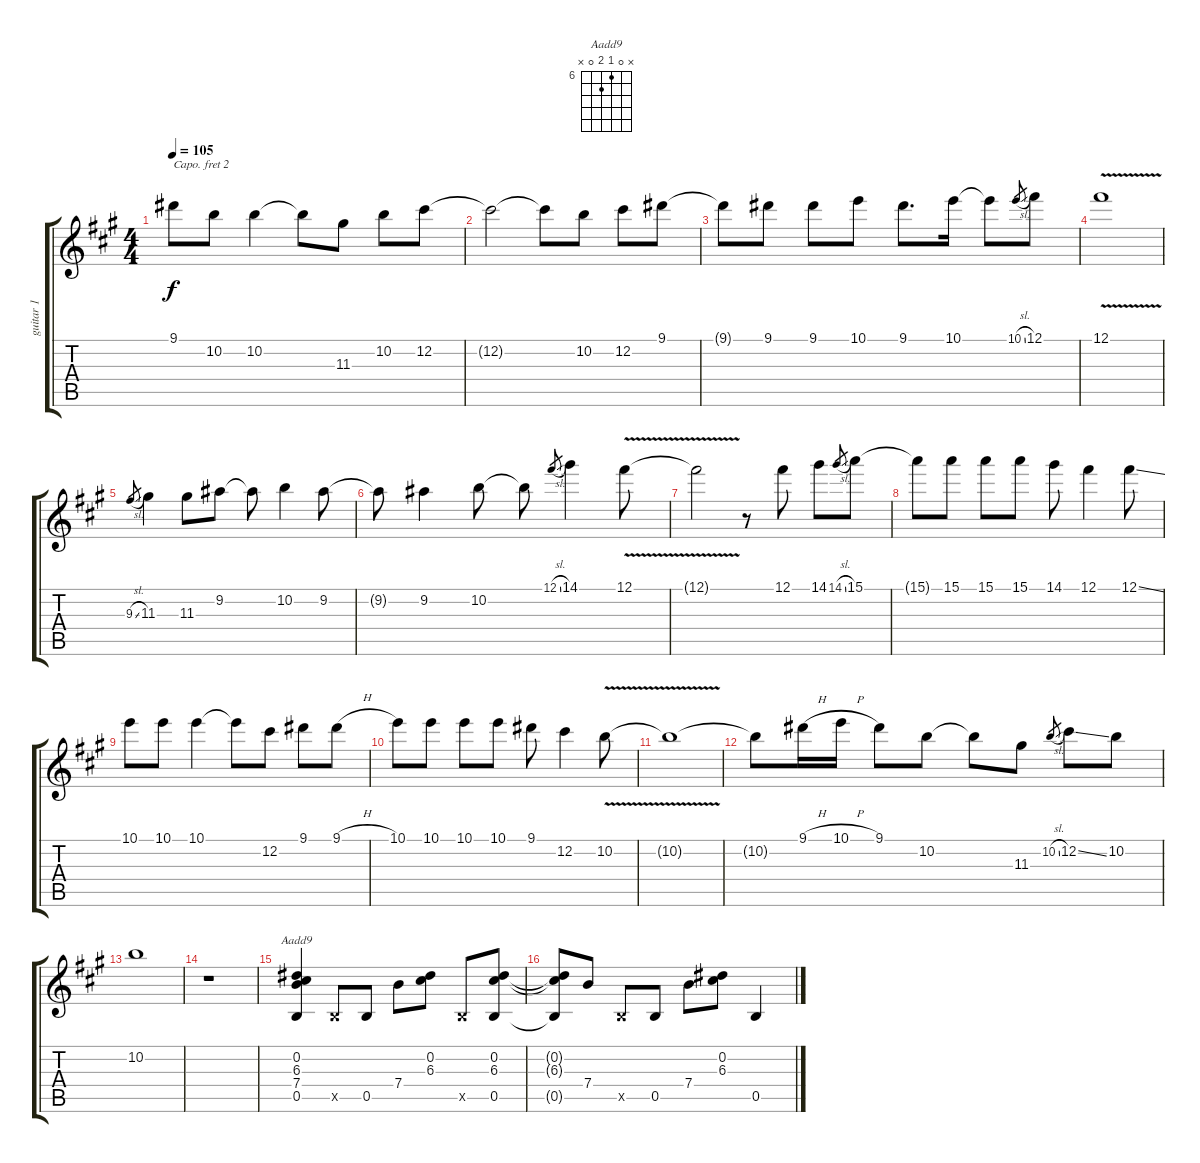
\track ("guitar 1" "guitar 1") {instrument acousticguitarsteel}
\staff {score tabs}
\capo 2
\tuning (E4 B3 G3 D3 A2 E2) {hide}
\chord ("Aadd9" x 0 6 7 0 x) {firstfret 6}
\ts (4 4)
\tempo 105
\clef g2
\ks a
9.1{t}.8{dy f} 10.2.8 10.2.4 10.2{t}.8 11.3.8 10.2.8 12.2.8 |
12.2{t}.2 12.2{t}.8 10.2.8 12.2.8 9.1.8 |
9.1{t}.8 9.1.8 9.1.8 10.1.8 9.1.8{d} 10.1.16 10.1{t}.8 10.1{sl}.8{gr} 12.1.8 |
12.1{v}.1 |
9.3{sl}.8{gr} 11.3.4 11.3.8 9.2.8 9.2{t}.8 10.2.4 9.2.8 |
9.2{t}.8 9.2.4 10.2.8 10.2{t}.8 12.1{sl}.8{gr} 14.1.4 12.1{v}.8 |
12.1{t}.2 r.8 12.1.8 14.1.8 14.1{sl}.8{gr} 15.1.8 |
15.1{t}.8 15.1.8 15.1.8 15.1.8 14.1.8 12.1.4 12.1{ss}.8 |
10.1.8 10.1.8 10.1.4 10.1{t}.8 12.2.8 9.1.8 9.1{h}.8 |
10.1.8 10.1.8 10.1.8 10.1.8 9.1.8 12.2.4 10.2{v}.8 |
10.2{t}.1 |
10.2{t}.8 9.1{h}.16 10.1{h}.16 9.1.8 10.2.8 10.2{t}.8 11.3.8 10.2{sl}.8{gr} 12.2{ss}.8 10.2.8 |
10.2.1 |
r.1 |
(0.2 6.3 7.4 0.5).4{ch "Aadd9"} 0.5{x}.8 0.5.8 7.4.8 (0.2 6.3).8 0.5{x}.8 (0.2 6.3 0.5).8 |
(0.2{t} 6.3{t} 0.5{t}).8 7.4.8 0.5{x}.8 0.5.8 7.4.8 (0.2 6.3).8 0.5.4
